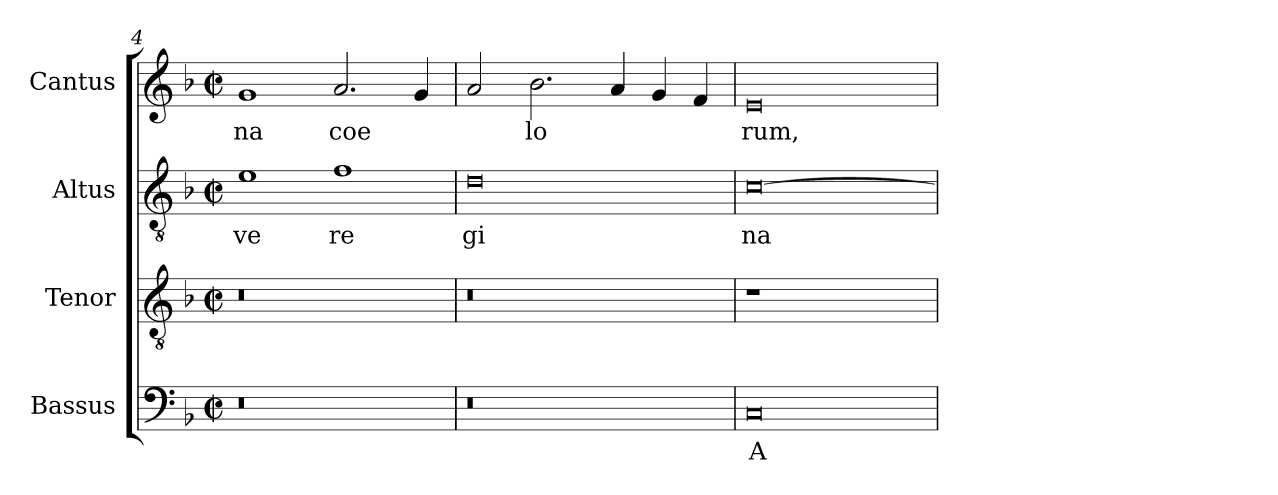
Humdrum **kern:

**kern	**text	**kern	**kern	**text	**kern	**text
*part4	*part4	*part3	*part2	*part2	*part1	*part1
*staff4	*staff4	*staff3	*staff2	*staff2	*staff1	*staff1
*I"Bassus	*	*I"Tenor	*I"Altus	*	*I"Cantus	*
*clefF4	*	*clefGv2	*clefGv2	*	*clefG2	*
*k[b-]	*	*k[b-]	*k[b-]	*	*k[b-]	*
*F:	*	*F:	*F:	*	*F:	*
*M2/2	*	*M2/2	*M2/2	*	*M2/2	*
*met(c|)	*	*met(c|)	*met(c|)	*	*met(c|)	*
=4	=4	=4	=4	=4	=4	=4
!	!	!	!	!LO:LY:b:cj	!	!LO:LY:b:cj
0r	.	0r	1e	ve	1g	na
!	!	!	!	!LO:LY:b:cj	!	!LO:LY:b
.	.	.	1f	re	2.a/	coe
.	.	.	.	.	4g/	.
=5	=5	=5	=5	=5	=5	=5
!	!	!	!	!LO:LY:b:cj	!	!
0r	.	0r	0d	gi	2a/	.
!	!	!	!	!	!	!LO:LY:b:cj
.	.	.	.	.	2.b-\	lo
.	.	.	.	.	4a/	.
.	.	.	.	.	4g/	.
.	.	.	.	.	4f/	.
=6	=6	=6	=6	=6	=6	=6
!	!LO:LY:b:cj	!	!	!LO:LY:b:cj	!	!LO:LY:b:cj
0C	A	1r	[>0c	na	0e	rum,
.	.	1ryy	.	.	.	.
=	=	=	=	=	=	=
*-	*-	*-	*-	*-	*-	*-
